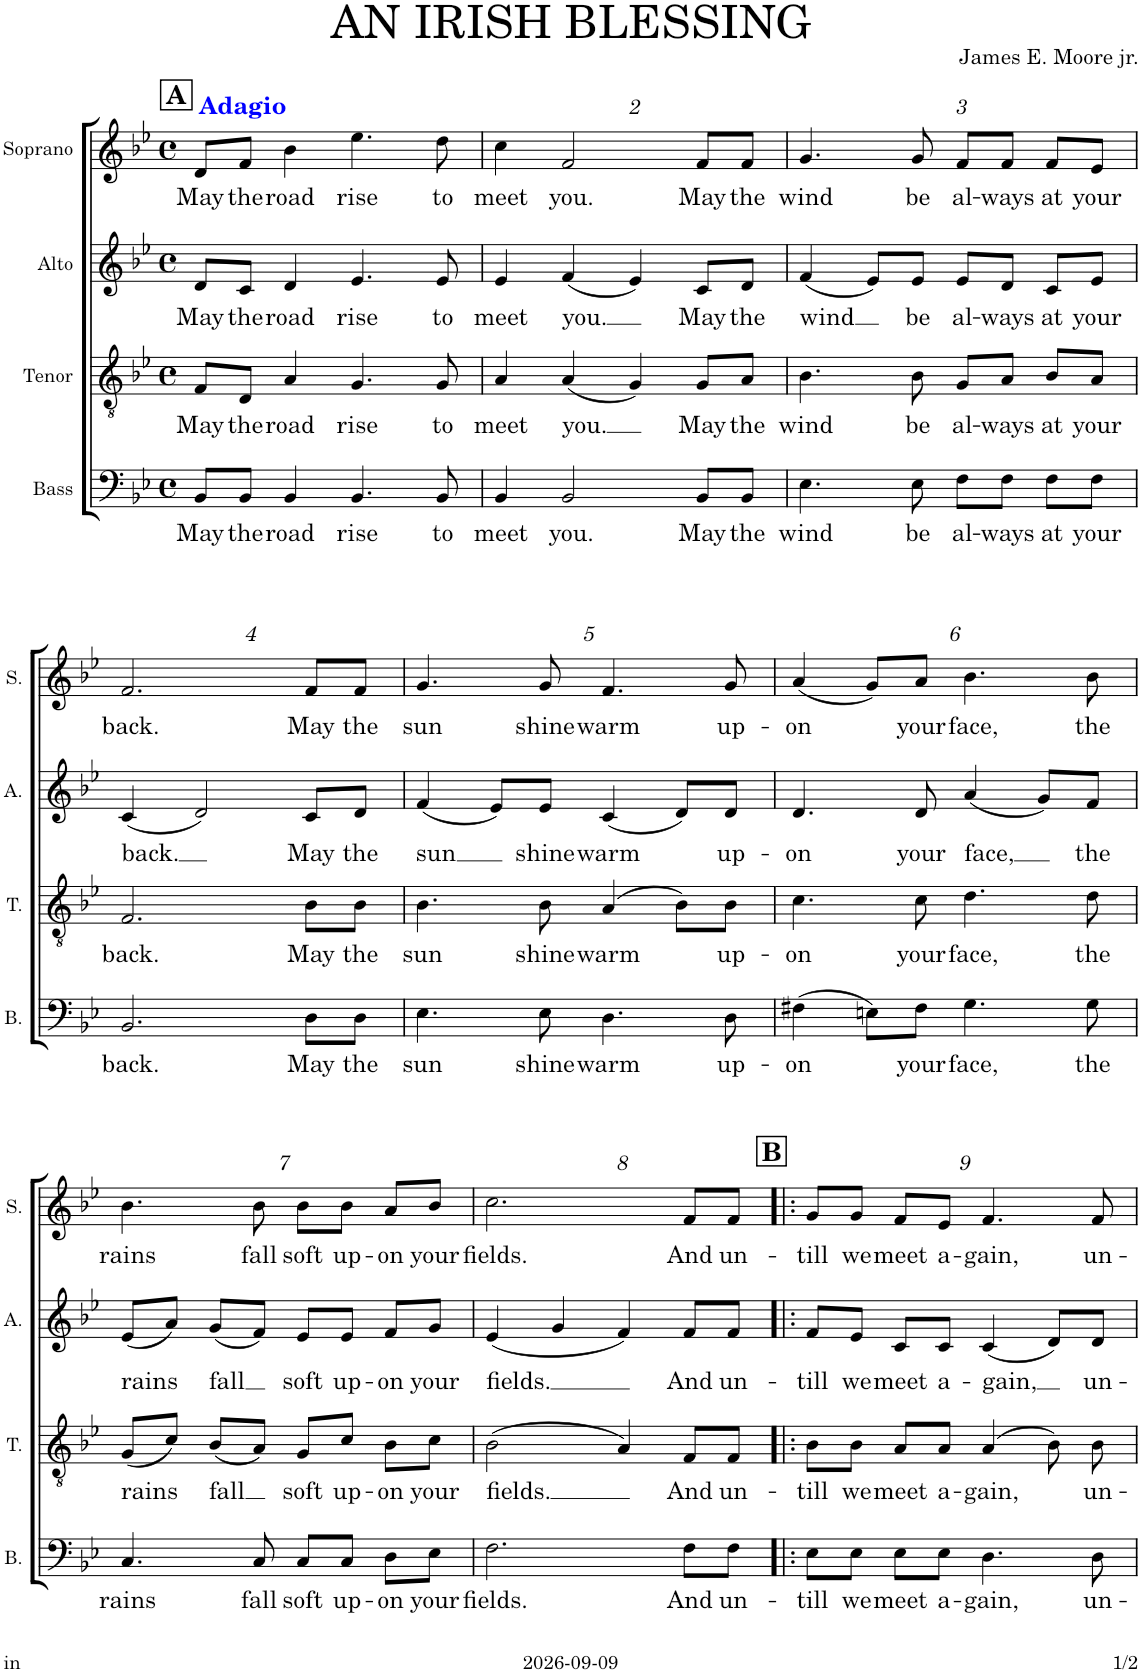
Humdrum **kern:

**kern	**text	**kern	**text	**kern	**text	**kern	**text
*part4	*part4	*part3	*part3	*part2	*part2	*part1	*part1
*staff4	*staff4	*staff3	*staff3	*staff2	*staff2	*staff1	*staff1
*I"Bass	*	*I"Tenor	*	*I"Alto	*	*I"Soprano	*
*I'B.	*	*I'T.	*	*I'A.	*	*I'S.	*
*clefF4	*	*clefGv2	*	*clefG2	*	*clefG2	*
*k[b-e-]	*	*k[b-e-]	*	*k[b-e-]	*	*k[b-e-]	*
*M4/4	*	*M4/4	*	*M4/4	*	*M4/4	*
*met(c)	*	*met(c)	*	*met(c)	*	*met(c)	*
!!LO:REH:place=s1:a:B:cj:fs=14:t=A
=1	=1	=1	=1	=1	=1	=1	=1
!	!	!	!	!	!	!LO:TX:a:B:color=#0000FF:t=Adagio	!
!	!LO:LY:b	!	!LO:LY:b	!	!LO:LY:b	!	!LO:LY:b
8BB-/L	May	8F/L	May	8d/L	May	8d/L	May
!	!LO:LY:b	!	!LO:LY:b	!	!LO:LY:b	!	!LO:LY:b
8BB-/J	the	8D/J	the	8c/J	the	8f/J	the
!	!LO:LY:b	!	!LO:LY:b	!	!LO:LY:b	!	!LO:LY:b
4BB-/	road	4A/	road	4d/	road	4b-\	road
!	!LO:LY:b	!	!LO:LY:b	!	!LO:LY:b	!	!LO:LY:b
4.BB-/	rise	4.G/	rise	4.e-/	rise	4.ee-\	rise
!	!LO:LY:b	!	!LO:LY:b	!	!LO:LY:b	!	!LO:LY:b
8BB-/	to	8G/	to	8e-/	to	8dd\	to
=2	=2	=2	=2	=2	=2	=2	=2
!	!LO:LY:b	!	!LO:LY:b	!	!LO:LY:b	!	!LO:LY:b
4BB-/	meet	4A/	meet	4e-/	meet	4cc\	meet
!	!LO:LY:b	!	!LO:LY:b	!	!LO:LY:b	!	!LO:LY:b
2BB-/	you.	(4A/	you.	(4f/	you.	2f/	you.
.	.	4G/)	.	4e-/)	.	.	.
!	!LO:LY:b	!	!LO:LY:b	!	!LO:LY:b	!	!LO:LY:b
8BB-/L	May	8G/L	May	8c/L	May	8f/L	May
!	!LO:LY:b	!	!LO:LY:b	!	!LO:LY:b	!	!LO:LY:b
8BB-/J	the	8A/J	the	8d/J	the	8f/J	the
=3	=3	=3	=3	=3	=3	=3	=3
!	!LO:LY:b	!	!LO:LY:b	!	!LO:LY:b	!	!LO:LY:b
4.E-\	wind	4.B-\	wind	(4f/	wind	4.g/	wind
.	.	.	.	8e-/L)	.	.	.
!	!LO:LY:b	!	!LO:LY:b	!	!LO:LY:b	!	!LO:LY:b
8E-\	be	8B-\	be	8e-/J	be	8g/	be
!	!LO:LY:b	!	!LO:LY:b	!	!LO:LY:b	!	!LO:LY:b
8F\L	al-	8G/L	al-	8e-/L	al-	8f/L	al-
!	!LO:LY:b	!	!LO:LY:b	!	!LO:LY:b	!	!LO:LY:b
8F\J	-ways	8A/J	-ways	8d/J	-ways	8f/J	-ways
!	!LO:LY:b	!	!LO:LY:b	!	!LO:LY:b	!	!LO:LY:b
8F\L	at	8B-/L	at	8c/L	at	8f/L	at
!	!LO:LY:b	!	!LO:LY:b	!	!LO:LY:b	!	!LO:LY:b
8F\J	your	8A/J	your	8e-/J	your	8e-/J	your
!!LO:LB:g=z
=4	=4	=4	=4	=4	=4	=4	=4
!	!LO:LY:b	!	!LO:LY:b	!	!LO:LY:b	!	!LO:LY:b
2.BB-/	back.	2.F/	back.	(4c/	back.	2.f/	back.
.	.	.	.	2d/)	.	.	.
!	!LO:LY:b	!	!LO:LY:b	!	!LO:LY:b	!	!LO:LY:b
8D\L	May	8B-\L	May	8c/L	May	8f/L	May
!	!LO:LY:b	!	!LO:LY:b	!	!LO:LY:b	!	!LO:LY:b
8D\J	the	8B-\J	the	8d/J	the	8f/J	the
=5	=5	=5	=5	=5	=5	=5	=5
!	!LO:LY:b	!	!LO:LY:b	!	!LO:LY:b	!	!LO:LY:b
4.E-\	sun	4.B-\	sun	(4f/	sun	4.g/	sun
.	.	.	.	8e-/L)	.	.	.
!	!LO:LY:b	!	!LO:LY:b	!	!LO:LY:b	!	!LO:LY:b
8E-\	shine	8B-\	shine	8e-/J	shine	8g/	shine
!	!LO:LY:b	!	!LO:LY:b	!	!LO:LY:b	!	!LO:LY:b
4.D\	warm	(4A/	warm	(4c/	warm	4.f/	warm
.	.	8B-\L)	.	8d/L)	.	.	.
!	!LO:LY:b	!	!LO:LY:b	!	!LO:LY:b	!	!LO:LY:b
8D\	up-	8B-\J	up-	8d/J	up-	8g/	up-
=6	=6	=6	=6	=6	=6	=6	=6
!	!LO:LY:b	!	!LO:LY:b	!	!LO:LY:b	!	!LO:LY:b
(4F#X\	-on	4.c\	-on	4.d/	-on	(4a/	-on
8En\L)	.	.	.	.	.	8g/L)	.
!	!LO:LY:b	!	!LO:LY:b	!	!LO:LY:b	!	!LO:LY:b
8F#\J	your	8c\	your	8d/	your	8a/J	your
!	!LO:LY:b	!	!LO:LY:b	!	!LO:LY:b	!	!LO:LY:b
4.G\	face,	4.d\	face,	(4a/	face,	4.b-\	face,
.	.	.	.	8g/L)	.	.	.
!	!LO:LY:b	!	!LO:LY:b	!	!LO:LY:b	!	!LO:LY:b
8G\	the	8d\	the	8f/J	the	8b-\	the
!!LO:LB:g=z
=7	=7	=7	=7	=7	=7	=7	=7
!	!LO:LY:b	!	!LO:LY:b	!	!LO:LY:b	!	!LO:LY:b
4.C/	rains	(8G/L	rains	(8e-/L	rains	4.b-\	rains
.	.	8c/J)	.	8a/J)	.	.	.
!	!	!	!LO:LY:b	!	!LO:LY:b	!	!
.	.	(8B-/L	fall	(8g/L	fall	.	.
!	!LO:LY:b	!	!	!	!	!	!LO:LY:b
8C/	fall	8A/J)	.	8f/J)	.	8b-\	fall
!	!LO:LY:b	!	!LO:LY:b	!	!LO:LY:b	!	!LO:LY:b
8C/L	soft	8G/L	soft	8e-/L	soft	8b-\L	soft
!	!LO:LY:b	!	!LO:LY:b	!	!LO:LY:b	!	!LO:LY:b
8C/J	up-	8c/J	up-	8e-/J	up-	8b-\J	up-
!	!LO:LY:b	!	!LO:LY:b	!	!LO:LY:b	!	!LO:LY:b
8D\L	-on	8B-\L	-on	8f/L	-on	8a/L	-on
!	!LO:LY:b	!	!LO:LY:b	!	!LO:LY:b	!	!LO:LY:b
8E-\J	your	8c\J	your	8g/J	your	8b-/J	your
=8	=8	=8	=8	=8	=8	=8	=8
!	!LO:LY:b	!	!LO:LY:b	!	!LO:LY:b	!	!LO:LY:b
2.F\	fields.	(2B-\	fields.	(4e-/	fields.	2.cc\	fields.
.	.	.	.	4g/	.	.	.
.	.	4A/)	.	4f/)	.	.	.
!	!LO:LY:b	!	!LO:LY:b	!	!LO:LY:b	!	!LO:LY:b
8F\L	And	8F/L	And	8f/L	And	8f/L	And
!	!LO:LY:b	!	!LO:LY:b	!	!LO:LY:b	!	!LO:LY:b
8F\J	un-	8F/J	un-	8f/J	un-	8f/J	un-
!!LO:REH:place=s1:a:B:cj:fs=14:t=B
=9!|:	=9!|:	=9!|:	=9!|:	=9!|:	=9!|:	=9!|:	=9!|:
!	!LO:LY:b	!	!LO:LY:b	!	!LO:LY:b	!	!LO:LY:b
8E-\L	-till	8B-\L	-till	8f/L	-till	8g/L	-till
!	!LO:LY:b	!	!LO:LY:b	!	!LO:LY:b	!	!LO:LY:b
8E-\J	we	8B-\J	we	8e-/J	we	8g/J	we
!	!LO:LY:b	!	!LO:LY:b	!	!LO:LY:b	!	!LO:LY:b
8E-\L	meet	8A/L	meet	8c/L	meet	8f/L	meet
!	!LO:LY:b	!	!LO:LY:b	!	!LO:LY:b	!	!LO:LY:b
8E-\J	a-	8A/J	a-	8c/J	a-	8e-/J	a-
!	!LO:LY:b	!	!LO:LY:b	!	!LO:LY:b	!	!LO:LY:b
4.D\	-gain,	(4A/	-gain,	(4c/	-gain,	4.f/	-gain,
.	.	8B-\)	.	8d/L)	.	.	.
!	!LO:LY:b	!	!LO:LY:b	!	!LO:LY:b	!	!LO:LY:b
8D\	un-	8B-\	un-	8d/J	un-	8f/	un-
=	=	=	=	=	=	=	=
*-	*-	*-	*-	*-	*-	*-	*-
